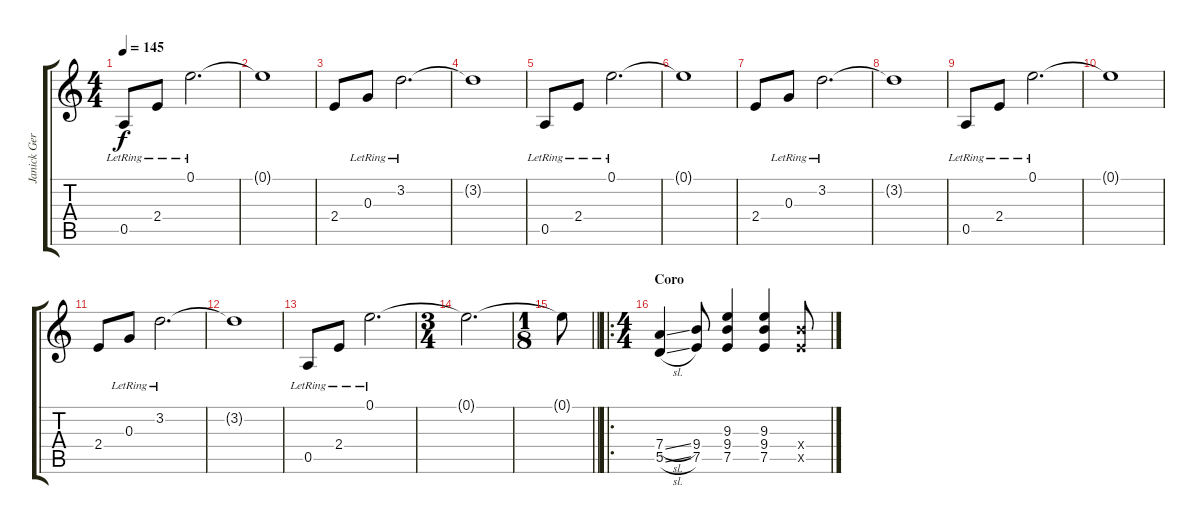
\track ("Janick Gers" "Janick Ger") {instrument distortionguitar}
\staff {score tabs}
\tuning (E4 B3 G3 D3 A2 E2) {hide}
\ts (4 4)
\tempo 145
\clef g2
\ks c
0.5{lr}.8{dy f} 2.4{lr}.8 0.1{lr}.2{d} |
0.1{t}.1 |
2.4.8 0.3{lr}.8 3.2{lr}.2{d} |
3.2{t}.1 |
0.5{lr}.8 2.4{lr}.8 0.1{lr}.2{d} |
0.1{t}.1 |
2.4.8 0.3{lr}.8 3.2{lr}.2{d} |
3.2{t}.1 |
0.5{lr}.8 2.4{lr}.8 0.1{lr}.2{d} |
0.1{t}.1 |
2.4.8 0.3{lr}.8 3.2{lr}.2{d} |
3.2{t}.1 |
0.5{lr}.8 2.4{lr}.8 0.1{lr}.2{d} |
\ts (3 4)
0.1{t}.2{d} |
\ts (1 8)
\barLineRight lightlight
0.1{t}.8 |
\ro
\ts (4 4)
\section ("" "Coro")
(7.4{sl} 5.5{sl}).4 (9.4 7.5).8 (9.3 9.4 7.5).4 (9.3 9.4 7.5).4 (9.4{x} 7.5{x}).8
